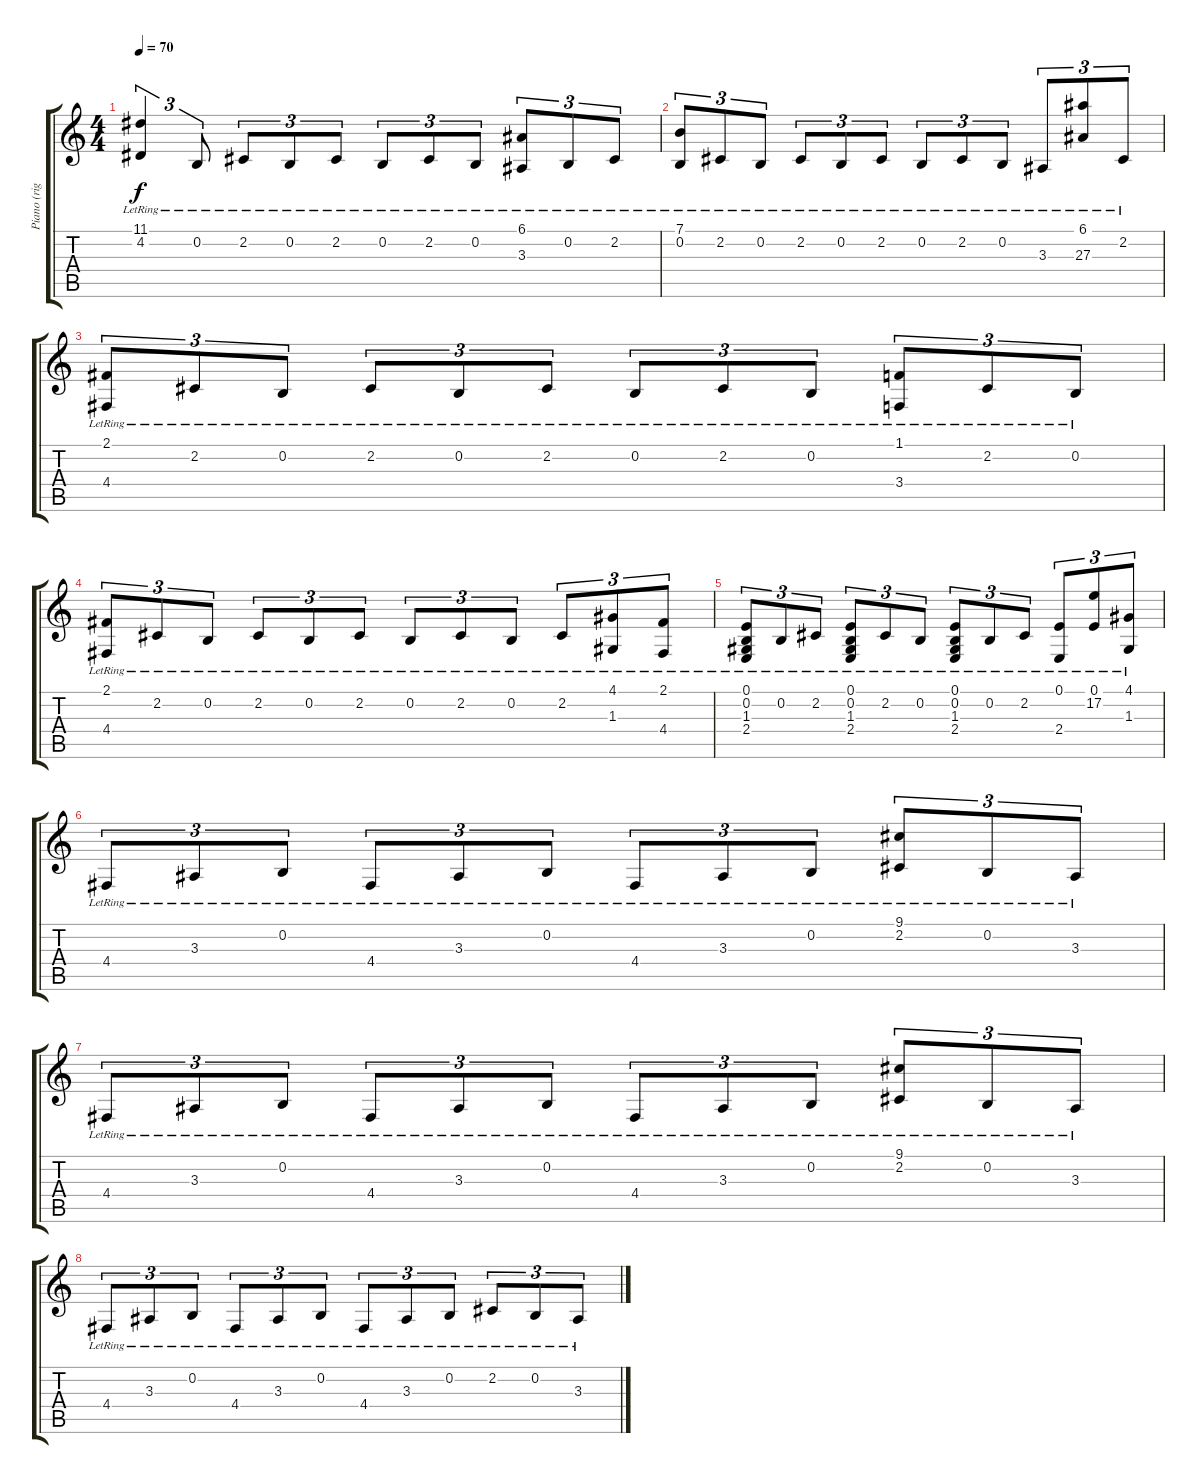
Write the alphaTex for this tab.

\track ("Piano (right hand)" "Piano (rig") {instrument acousticgrandpiano}
\staff {score tabs}
\tuning (E4 B3 G3 D3 A2 E2) {hide}
\ts (4 4)
\tempo 70
\clef g2
\ks c
(11.1{lr} 4.2{lr}).4{tu (3 2) dy f} 0.2{lr}.8{tu (3 2)} 2.2{lr}.8{tu (3 2)} 0.2{lr}.8{tu (3 2)} 2.2{lr}.8{tu (3 2)} 0.2{lr}.8{tu (3 2)} 2.2{lr}.8{tu (3 2)} 0.2{lr}.8{tu (3 2)} (6.1{lr} 3.3{lr}).8{tu (3 2)} 0.2{lr}.8{tu (3 2)} 2.2{lr}.8{tu (3 2)} |
(7.1{lr} 0.2{lr}).8{tu (3 2)} 2.2{lr}.8{tu (3 2)} 0.2{lr}.8{tu (3 2)} 2.2{lr}.8{tu (3 2)} 0.2{lr}.8{tu (3 2)} 2.2{lr}.8{tu (3 2)} 0.2{lr}.8{tu (3 2)} 2.2{lr}.8{tu (3 2)} 0.2{lr}.8{tu (3 2)} 3.3{lr}.8{tu (3 2)} (6.1{lr} 27.3{lr}).8{tu (3 2)} 2.2{lr}.8{tu (3 2)} |
(2.1{lr} 4.4{lr}).8{tu (3 2)} 2.2{lr}.8{tu (3 2)} 0.2{lr}.8{tu (3 2)} 2.2{lr}.8{tu (3 2)} 0.2{lr}.8{tu (3 2)} 2.2{lr}.8{tu (3 2)} 0.2{lr}.8{tu (3 2)} 2.2{lr}.8{tu (3 2)} 0.2{lr}.8{tu (3 2)} (1.1{lr} 3.4{lr}).8{tu (3 2)} 2.2{lr}.8{tu (3 2)} 0.2{lr}.8{tu (3 2)} |
(2.1{lr} 4.4{lr}).8{tu (3 2)} 2.2{lr}.8{tu (3 2)} 0.2{lr}.8{tu (3 2)} 2.2{lr}.8{tu (3 2)} 0.2{lr}.8{tu (3 2)} 2.2{lr}.8{tu (3 2)} 0.2{lr}.8{tu (3 2)} 2.2{lr}.8{tu (3 2)} 0.2{lr}.8{tu (3 2)} 2.2{lr}.8{tu (3 2)} (4.1{lr} 1.3{lr}).8{tu (3 2)} (2.1{lr} 4.4{lr}).8{tu (3 2)} |
(0.1{lr} 0.2{lr} 1.3{lr} 2.4{lr}).8{tu (3 2)} 0.2{lr}.8{tu (3 2)} 2.2{lr}.8{tu (3 2)} (0.1{lr} 0.2{lr} 1.3{lr} 2.4{lr}).8{tu (3 2)} 2.2{lr}.8{tu (3 2)} 0.2{lr}.8{tu (3 2)} (0.1{lr} 0.2{lr} 1.3{lr} 2.4{lr}).8{tu (3 2)} 0.2{lr}.8{tu (3 2)} 2.2{lr}.8{tu (3 2)} (0.1{lr} 2.4{lr}).8{tu (3 2)} (0.1{lr} 17.2{lr}).8{tu (3 2)} (4.1{lr} 1.3{lr}).8{tu (3 2)} |
4.4{lr}.8{tu (3 2)} 3.3{lr}.8{tu (3 2)} 0.2{lr}.8{tu (3 2)} 4.4{lr}.8{tu (3 2)} 3.3{lr}.8{tu (3 2)} 0.2{lr}.8{tu (3 2)} 4.4{lr}.8{tu (3 2)} 3.3{lr}.8{tu (3 2)} 0.2{lr}.8{tu (3 2)} (9.1{lr} 2.2{lr}).8{tu (3 2)} 0.2{lr}.8{tu (3 2)} 3.3{lr}.8{tu (3 2)} |
4.4{lr}.8{tu (3 2)} 3.3{lr}.8{tu (3 2)} 0.2{lr}.8{tu (3 2)} 4.4{lr}.8{tu (3 2)} 3.3{lr}.8{tu (3 2)} 0.2{lr}.8{tu (3 2)} 4.4{lr}.8{tu (3 2)} 3.3{lr}.8{tu (3 2)} 0.2{lr}.8{tu (3 2)} (9.1{lr} 2.2{lr}).8{tu (3 2)} 0.2{lr}.8{tu (3 2)} 3.3{lr}.8{tu (3 2)} |
4.4{lr}.8{tu (3 2)} 3.3{lr}.8{tu (3 2)} 0.2{lr}.8{tu (3 2)} 4.4{lr}.8{tu (3 2)} 3.3{lr}.8{tu (3 2)} 0.2{lr}.8{tu (3 2)} 4.4{lr}.8{tu (3 2)} 3.3{lr}.8{tu (3 2)} 0.2{lr}.8{tu (3 2)} 2.2{lr}.8{tu (3 2)} 0.2{lr}.8{tu (3 2)} 3.3{lr}.8{tu (3 2)}
